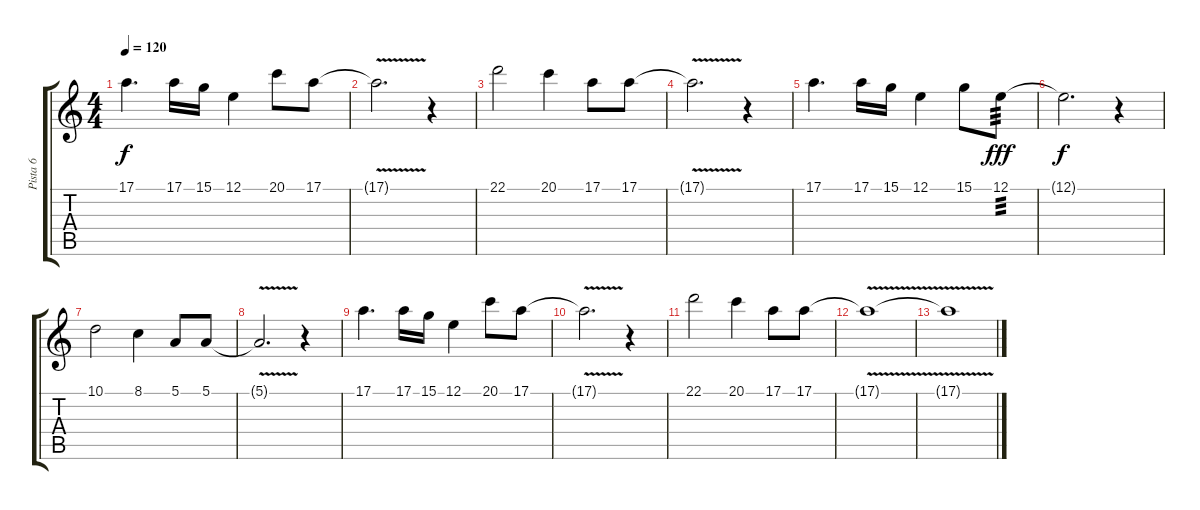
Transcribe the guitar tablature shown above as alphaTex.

\track ("Pista 6" "Pista 6") {instrument flute}
\staff {score tabs}
\tuning (E4 B3 G3 D3 A2 E2) {hide}
\ts (4 4)
\tempo 120
\clef g2
\ks c
17.1.4{d dy f} 17.1.16 15.1.16 12.1.4 20.1.8 17.1.8 |
17.1{v t}.2{d} r.4 |
22.1.2 20.1.4 17.1.8 17.1.8 |
17.1{v t}.2{d} r.4 |
17.1.4{d} 17.1.16 15.1.16 12.1.4 15.1.8 12.1.8{tp 3 dy fff} |
12.1{t}.2{d dy f} r.4 |
10.1.2 8.1.4 5.1.8 5.1.8 |
5.1{v t}.2{d} r.4 |
17.1.4{d} 17.1.16 15.1.16 12.1.4 20.1.8 17.1.8 |
17.1{v t}.2{d} r.4 |
22.1.2 20.1.4 17.1.8 17.1.8 |
17.1{v t}.1 |
17.1{t}.1{volume 0}
